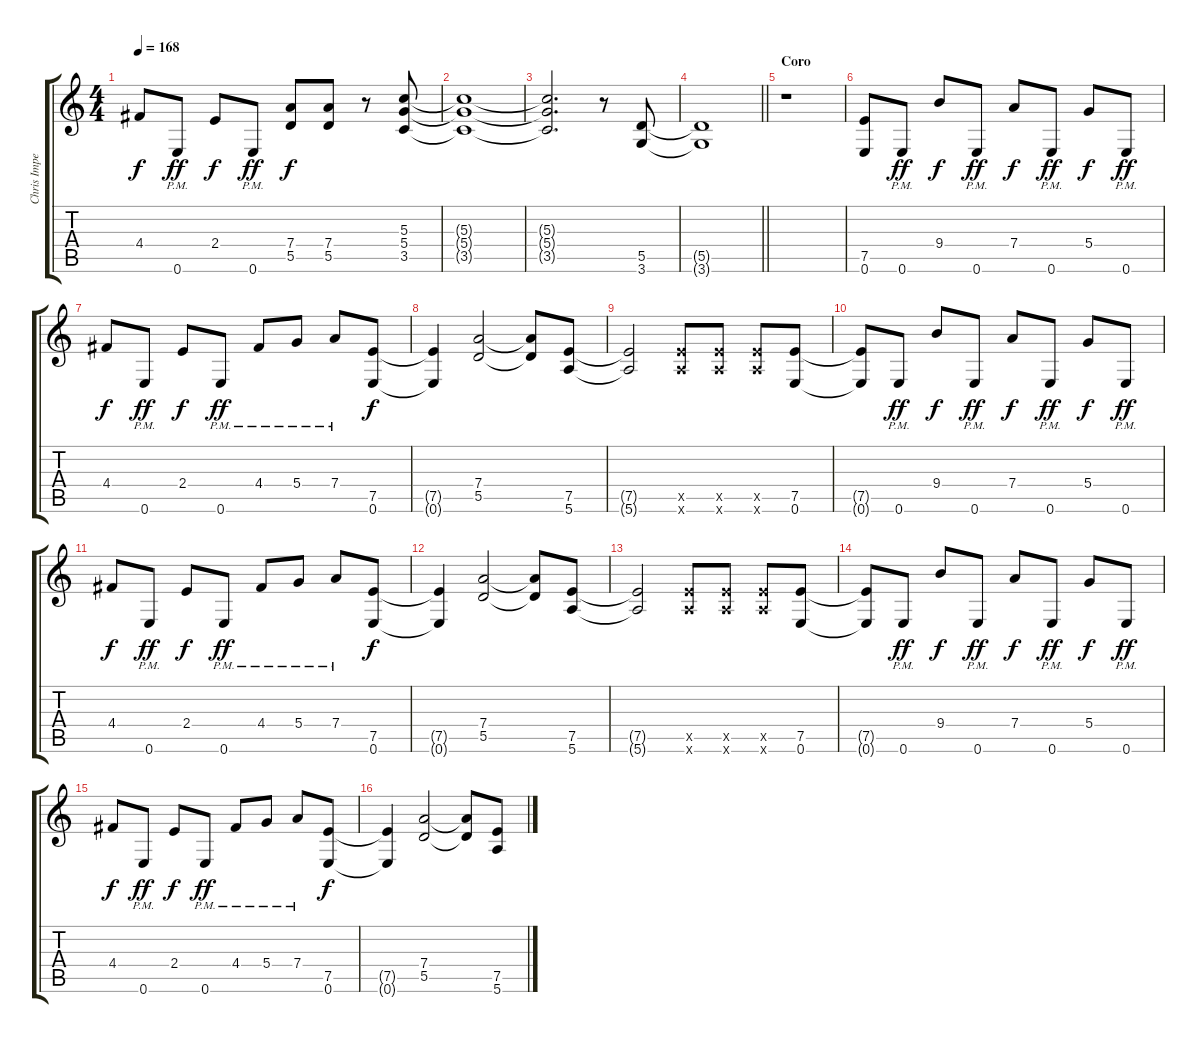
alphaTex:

\track ("Chris Impellitteri" "Chris Impe") {instrument overdrivenguitar}
\staff {score tabs}
\tuning (E4 B3 G3 D3 A2 E2) {hide}
\ts (4 4)
\tempo 168
\clef g2
\ks c
4.4.8{dy f} 0.6{pm}.8{dy ff} 2.4.8{dy f} 0.6{pm}.8{dy ff} (7.4 5.5).8{dy f} (7.4 5.5).8 r.8 (5.3 5.4 3.5).8 |
(5.3{t} 5.4{t} 3.5{t}).1 |
(5.3{t} 5.4{t} 3.5{t}).2{d} r.8 (5.5 3.6).8 |
\barLineRight lightlight
(5.5{t} 3.6{t}).1 |
\section ("" "Coro")
r.1 |
(7.5 0.6).8 0.6{pm}.8{dy ff} 9.4.8{dy f} 0.6{pm}.8{dy ff} 7.4.8{dy f} 0.6{pm}.8{dy ff} 5.4.8{dy f} 0.6{pm}.8{dy ff} |
4.4.8{dy f} 0.6{pm}.8{dy ff} 2.4.8{dy f} 0.6{pm}.8{dy ff} 4.4{pm}.8 5.4{pm}.8 7.4{pm}.8 (7.5 0.6).8{dy f} |
(7.5{t} 0.6{t}).4 (7.4 5.5).2 (7.4{t} 5.5{t}).8 (7.5 5.6).8 |
(7.5{t} 5.6{t}).2 (7.5{x} 5.6{x}).8 (7.5{x} 5.6{x}).8 (7.5{x} 5.6{x}).8 (7.5 0.6).8 |
(7.5{t} 0.6{t}).8 0.6{pm}.8{dy ff} 9.4.8{dy f} 0.6{pm}.8{dy ff} 7.4.8{dy f} 0.6{pm}.8{dy ff} 5.4.8{dy f} 0.6{pm}.8{dy ff} |
4.4.8{dy f} 0.6{pm}.8{dy ff} 2.4.8{dy f} 0.6{pm}.8{dy ff} 4.4{pm}.8 5.4{pm}.8 7.4{pm}.8 (7.5 0.6).8{dy f} |
(7.5{t} 0.6{t}).4 (7.4 5.5).2 (7.4{t} 5.5{t}).8 (7.5 5.6).8 |
(7.5{t} 5.6{t}).2 (7.5{x} 5.6{x}).8 (7.5{x} 5.6{x}).8 (7.5{x} 5.6{x}).8 (7.5 0.6).8 |
(7.5{t} 0.6{t}).8 0.6{pm}.8{dy ff} 9.4.8{dy f} 0.6{pm}.8{dy ff} 7.4.8{dy f} 0.6{pm}.8{dy ff} 5.4.8{dy f} 0.6{pm}.8{dy ff} |
4.4.8{dy f} 0.6{pm}.8{dy ff} 2.4.8{dy f} 0.6{pm}.8{dy ff} 4.4{pm}.8 5.4{pm}.8 7.4{pm}.8 (7.5 0.6).8{dy f} |
(7.5{t} 0.6{t}).4 (7.4 5.5).2 (7.4{t} 5.5{t}).8 (7.5 5.6).8
